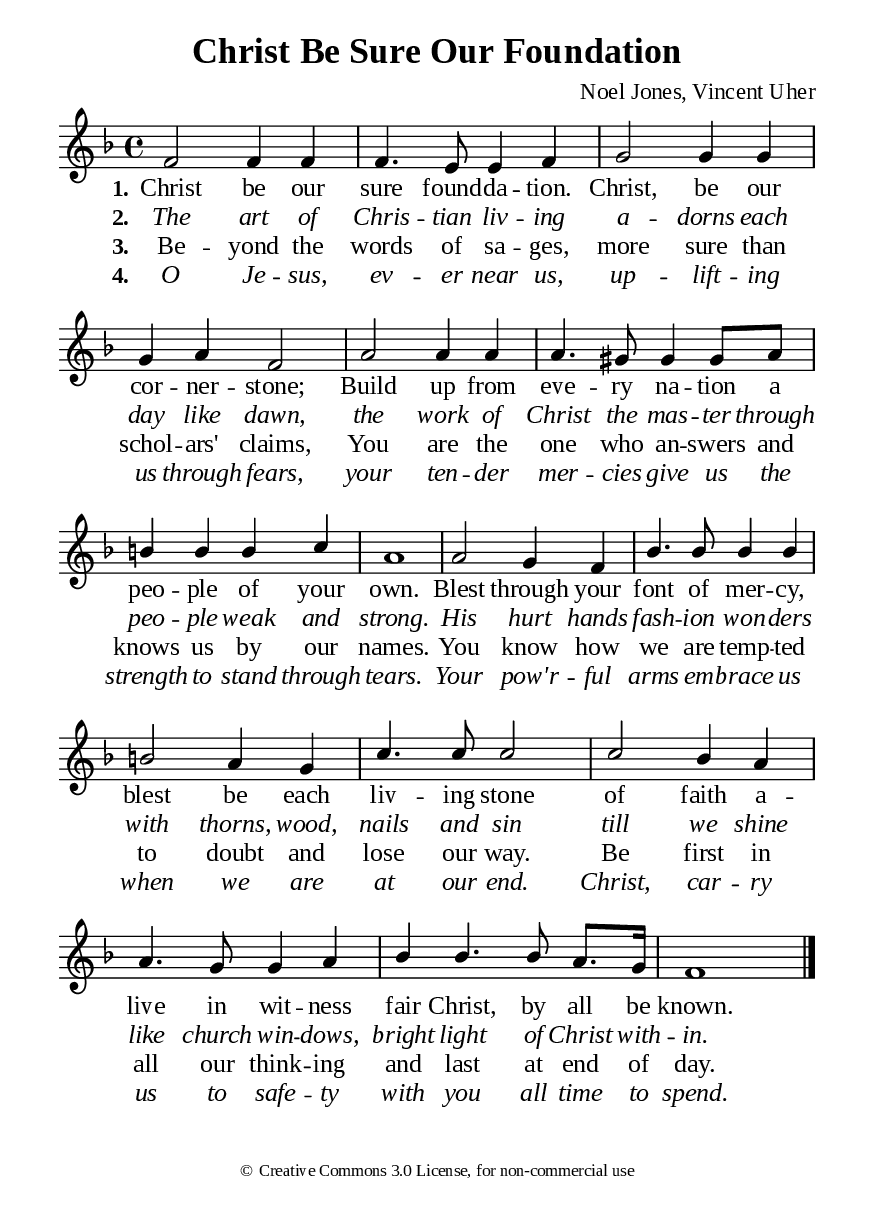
\version "2.18.2"

\header {
  title = "Christ Be Sure Our Foundation"
  composer = "Noel Jones, Vincent Uher"
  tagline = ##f
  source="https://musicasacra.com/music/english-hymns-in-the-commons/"
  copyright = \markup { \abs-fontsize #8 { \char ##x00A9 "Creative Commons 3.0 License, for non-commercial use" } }
}

global= {
  \key f \major
  \time 4/4
  \override Score.BarNumber.break-visibility = ##(#f #f #f)
}

\paper {
  #(set-paper-size "a5")
  top-margin = 10\mm
  bottom-margin = 5\mm
  left-margin = 10\mm
  right-margin = 10\mm
  indent = #0
  #(define fonts
	 (make-pango-font-tree "Liberation Serif"
	 		       "Liberation Serif"
			       "Liberation Serif"
			       (/ 20 20)))
  system-system-spacing = #'((basic-distance . 3) (padding . 3))
}

printItalic = \with {
  \override LyricText.font-shape = #'italic
}

% Verse music
musicVerseSoprano = \relative c' {
  f2 f4 f |
  f4. e8 e4 f |
  g2 g4 g |
  g a f2 |
  a2 a4 a |
  a4. gis8 gis4 gis8 a |
  b!4 b b c |
  a1 |
  a2 g4 f |
  bes4. bes8 bes4 bes |
  b!2 a4 g |
  c4. c8 c2 |
  c2 bes4 a |
  a4. g8 g4 a |
  bes4 bes4. bes8 a8. g16 |
  f1 \bar "|."
}

% Verse lyrics
verseOne = \lyricmode {
  \set stanza = #"1."
  Christ be our sure found -- da -- tion. Christ, be our cor -- ner -- stone;
  Build up from eve -- ry na -- tion a peo -- ple of your own.
  Blest through your font of mer -- cy, blest be each liv -- ing stone of faith
  a -- live in wit -- ness fair Christ, by all be known.
}

verseTwo = \lyricmode {
  \set stanza = #"2."
  The art of Chris -- tian liv -- ing a -- dorns each day like dawn,
  the work of Christ the mas -- ter through peo -- ple weak and strong.
  His hurt hands fash -- ion won -- ders with thorns, wood, nails and sin
  till we shine like church win -- dows, bright light of Christ with -- in.
}

verseThree = \lyricmode {
  \set stanza = #"3."
  Be -- yond the words of sa -- ges, more sure than schol -- ars' claims,
  You are the one who an -- swers and knows us by our names.
  You know how we are temp -- ted to doubt and lose our way.
  Be first in all our think -- ing and last at end of day.
}

verseFour = \lyricmode {
  \set stanza = #"4."
  O Je -- sus, ev -- er near us, up -- lift -- ing us through fears,
  your ten -- der mer -- cies give us the strength to stand through tears.
  Your pow'r -- ful arms em -- brace us when we are at our end.
  Christ, car -- ry us to safe -- ty with you all time to spend.
}

% Layout
\score {
    \new ChoirStaff <<
      \new Staff <<
        \clef "treble"
        \new Voice = "sopranos" { \global \stemUp \slurUp \musicVerseSoprano }
      >>
      \new Lyrics \lyricsto sopranos \verseOne
      \new Lyrics \printItalic \lyricsto sopranos \verseTwo
      \new Lyrics \lyricsto sopranos \verseThree
      \new Lyrics \printItalic \lyricsto sopranos \verseFour
    >>
}
